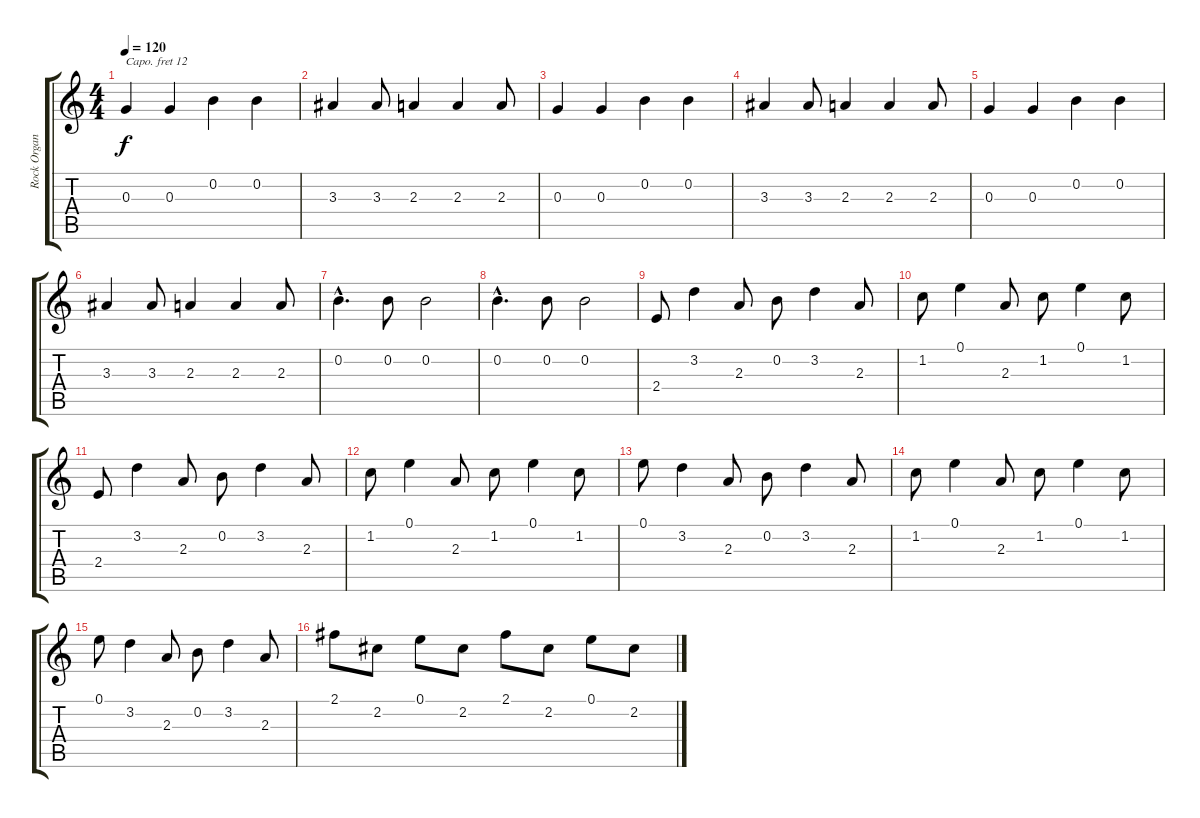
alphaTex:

\track ("Rock Organ" "Rock Organ") {instrument rockorgan}
\staff {score tabs}
\capo 12
\tuning (E4 B3 G3 D3 A2 E2) {hide}
\ts (4 4)
\tempo 120
\clef g2
\ks c
0.3.4{dy f} 0.3.4 0.2.4 0.2.4 |
3.3.4 3.3.8 2.3.4 2.3.4 2.3.8 |
0.3.4 0.3.4 0.2.4 0.2.4 |
3.3.4 3.3.8 2.3.4 2.3.4 2.3.8 |
0.3.4 0.3.4 0.2.4 0.2.4 |
3.3.4 3.3.8 2.3.4 2.3.4 2.3.8 |
0.2{hac}.4{d} 0.2.8 0.2.2 |
0.2{hac}.4{d} 0.2.8 0.2.2 |
2.4.8 3.2.4 2.3.8 0.2.8 3.2.4 2.3.8 |
1.2.8 0.1.4 2.3.8 1.2.8 0.1.4 1.2.8 |
2.4.8 3.2.4 2.3.8 0.2.8 3.2.4 2.3.8 |
1.2.8 0.1.4 2.3.8 1.2.8 0.1.4 1.2.8 |
0.1.8 3.2.4 2.3.8 0.2.8 3.2.4 2.3.8 |
1.2.8 0.1.4 2.3.8 1.2.8 0.1.4 1.2.8 |
0.1.8 3.2.4 2.3.8 0.2.8 3.2.4 2.3.8 |
2.1.8 2.2.8 0.1.8 2.2.8 2.1.8 2.2.8 0.1.8 2.2.8
